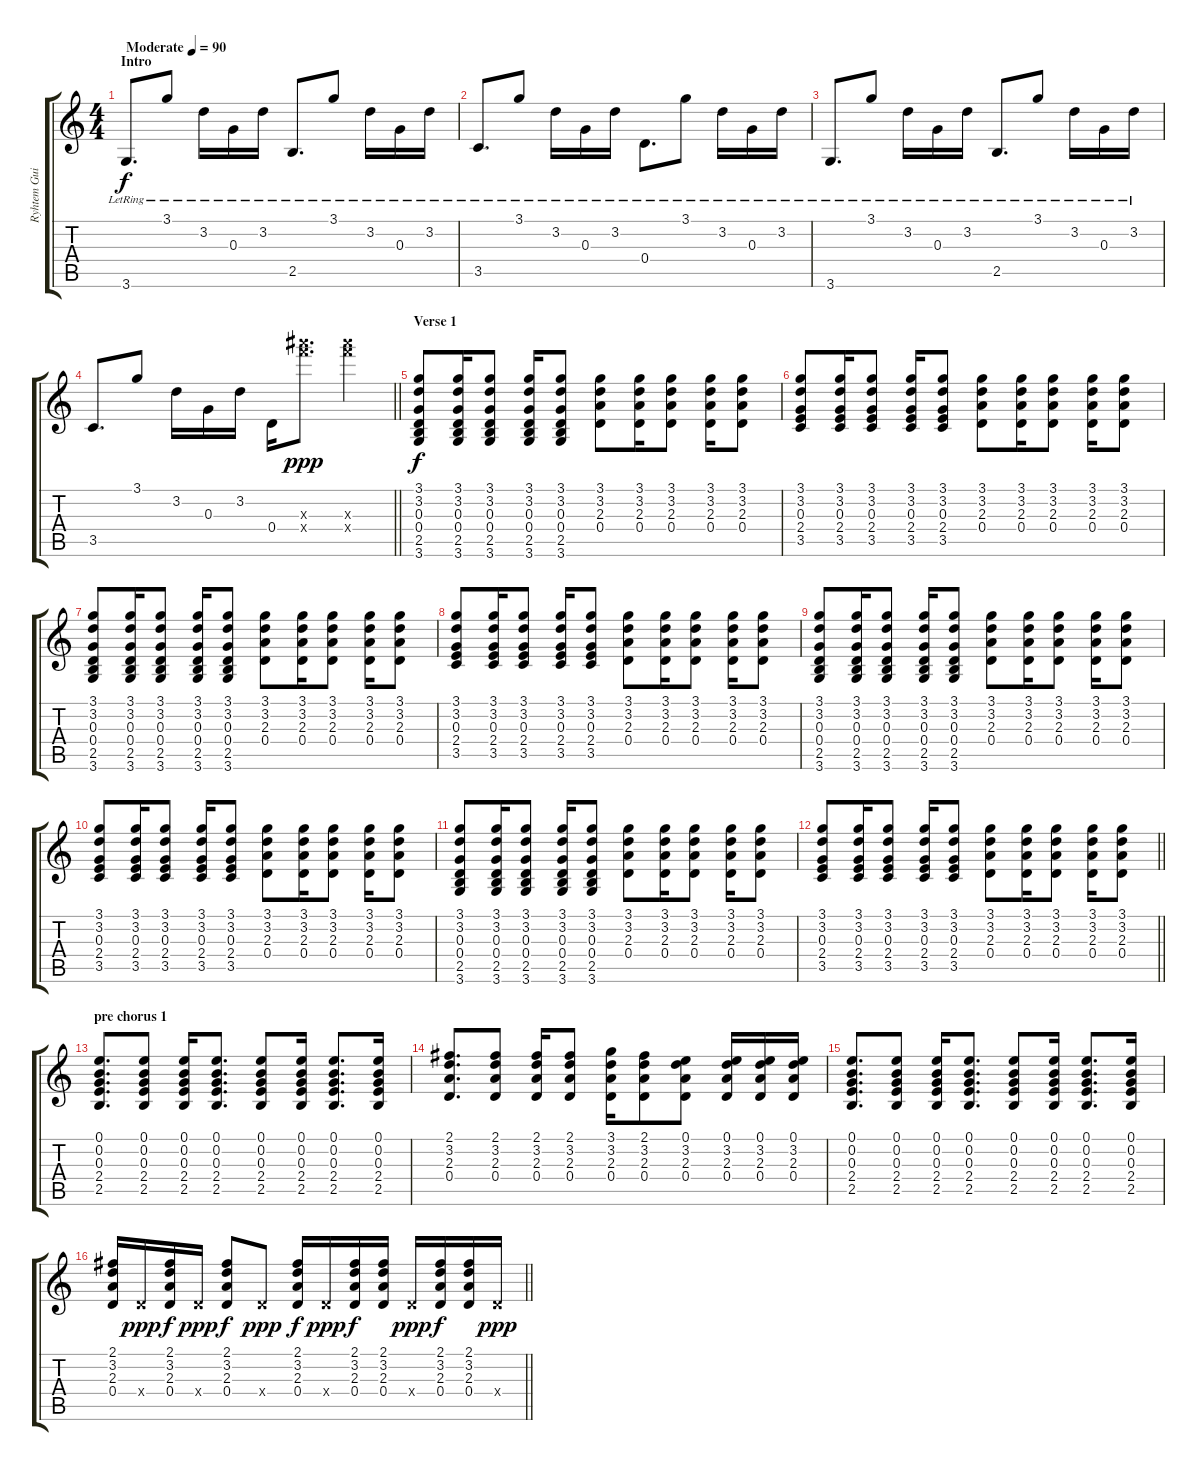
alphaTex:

\track ("Ryhtem Guitar" "Ryhtem Gui") {instrument electricguitarjazz}
\staff {score tabs}
\tuning (E4 B3 G3 D3 A2 E2) {hide}
\ts (4 4)
\section ("" "Intro")
\tempo (90 "Moderate")
\clef g2
\ks c
3.6{lr}.8{d dy f instrument electricguitarjazz} 3.1{lr}.8 3.2{lr}.16 0.3{lr}.16 3.2{lr}.16 2.5{lr}.8{d} 3.1{lr}.8 3.2{lr}.16 0.3{lr}.16 3.2{lr}.16 |
3.5{lr}.8{d} 3.1{lr}.8 3.2{lr}.16 0.3{lr}.16 3.2{lr}.16 0.4{lr}.8{d} 3.1{lr}.8 3.2{lr}.16 0.3{lr}.16 3.2{lr}.16 |
3.6{lr}.8{d} 3.1{lr}.8 3.2{lr}.16 0.3{lr}.16 3.2{lr}.16 2.5{lr}.8{d} 3.1{lr}.8 3.2{lr}.16 0.3{lr}.16 3.2{lr}.16 |
\barLineRight lightlight
3.5.8{d} 3.1.8 3.2.16 0.3.16 3.2.16 0.4.16 (27.3{x} 27.4{x}).8{d dy ppp} (27.3{x} 27.4{x}).4 |
\section ("" "Verse 1")
(3.1 3.2 0.3 0.4 2.5 3.6).8{dy f} (3.1 3.2 0.3 0.4 2.5 3.6).16 (3.1 3.2 0.3 0.4 2.5 3.6).8 (3.1 3.2 0.3 0.4 2.5 3.6).16 (3.1 3.2 0.3 0.4 2.5 3.6).8 (3.1 3.2 2.3 0.4).8 (3.1 3.2 2.3 0.4).16 (3.1 3.2 2.3 0.4).8 (3.1 3.2 2.3 0.4).16 (3.1 3.2 2.3 0.4).8 |
(3.1 3.2 0.3 2.4 3.5).8 (3.1 3.2 0.3 2.4 3.5).16 (3.1 3.2 0.3 2.4 3.5).8 (3.1 3.2 0.3 2.4 3.5).16 (3.1 3.2 0.3 2.4 3.5).8 (3.1 3.2 2.3 0.4).8 (3.1 3.2 2.3 0.4).16 (3.1 3.2 2.3 0.4).8 (3.1 3.2 2.3 0.4).16 (3.1 3.2 2.3 0.4).8 |
(3.1 3.2 0.3 0.4 2.5 3.6).8 (3.1 3.2 0.3 0.4 2.5 3.6).16 (3.1 3.2 0.3 0.4 2.5 3.6).8 (3.1 3.2 0.3 0.4 2.5 3.6).16 (3.1 3.2 0.3 0.4 2.5 3.6).8 (3.1 3.2 2.3 0.4).8 (3.1 3.2 2.3 0.4).16 (3.1 3.2 2.3 0.4).8 (3.1 3.2 2.3 0.4).16 (3.1 3.2 2.3 0.4).8 |
(3.1 3.2 0.3 2.4 3.5).8 (3.1 3.2 0.3 2.4 3.5).16 (3.1 3.2 0.3 2.4 3.5).8 (3.1 3.2 0.3 2.4 3.5).16 (3.1 3.2 0.3 2.4 3.5).8 (3.1 3.2 2.3 0.4).8 (3.1 3.2 2.3 0.4).16 (3.1 3.2 2.3 0.4).8 (3.1 3.2 2.3 0.4).16 (3.1 3.2 2.3 0.4).8 |
(3.1 3.2 0.3 0.4 2.5 3.6).8 (3.1 3.2 0.3 0.4 2.5 3.6).16 (3.1 3.2 0.3 0.4 2.5 3.6).8 (3.1 3.2 0.3 0.4 2.5 3.6).16 (3.1 3.2 0.3 0.4 2.5 3.6).8 (3.1 3.2 2.3 0.4).8 (3.1 3.2 2.3 0.4).16 (3.1 3.2 2.3 0.4).8 (3.1 3.2 2.3 0.4).16 (3.1 3.2 2.3 0.4).8 |
(3.1 3.2 0.3 2.4 3.5).8 (3.1 3.2 0.3 2.4 3.5).16 (3.1 3.2 0.3 2.4 3.5).8 (3.1 3.2 0.3 2.4 3.5).16 (3.1 3.2 0.3 2.4 3.5).8 (3.1 3.2 2.3 0.4).8 (3.1 3.2 2.3 0.4).16 (3.1 3.2 2.3 0.4).8 (3.1 3.2 2.3 0.4).16 (3.1 3.2 2.3 0.4).8 |
(3.1 3.2 0.3 0.4 2.5 3.6).8 (3.1 3.2 0.3 0.4 2.5 3.6).16 (3.1 3.2 0.3 0.4 2.5 3.6).8 (3.1 3.2 0.3 0.4 2.5 3.6).16 (3.1 3.2 0.3 0.4 2.5 3.6).8 (3.1 3.2 2.3 0.4).8 (3.1 3.2 2.3 0.4).16 (3.1 3.2 2.3 0.4).8 (3.1 3.2 2.3 0.4).16 (3.1 3.2 2.3 0.4).8 |
\barLineRight lightlight
(3.1 3.2 0.3 2.4 3.5).8 (3.1 3.2 0.3 2.4 3.5).16 (3.1 3.2 0.3 2.4 3.5).8 (3.1 3.2 0.3 2.4 3.5).16 (3.1 3.2 0.3 2.4 3.5).8 (3.1 3.2 2.3 0.4).8 (3.1 3.2 2.3 0.4).16 (3.1 3.2 2.3 0.4).8 (3.1 3.2 2.3 0.4).16 (3.1 3.2 2.3 0.4).8 |
\section ("" "pre chorus 1")
(0.1 0.2 0.3 2.4 2.5).8{d} (0.1 0.2 0.3 2.4 2.5).8 (0.1 0.2 0.3 2.4 2.5).16 (0.1 0.2 0.3 2.4 2.5).8{d} (0.1 0.2 0.3 2.4 2.5).8 (0.1 0.2 0.3 2.4 2.5).16 (0.1 0.2 0.3 2.4 2.5).8{d} (0.1 0.2 0.3 2.4 2.5).16 |
(2.1 3.2 2.3 0.4).8{d} (2.1 3.2 2.3 0.4).8 (2.1 3.2 2.3 0.4).16 (2.1 3.2 2.3 0.4).8 (3.1 3.2 2.3 0.4).16 (2.1 3.2 2.3 0.4).8 (0.1 3.2 2.3 0.4).8 (0.1 3.2 2.3 0.4).16 (0.1 3.2 2.3 0.4).16 (0.1 3.2 2.3 0.4).16 |
(0.1 0.2 0.3 2.4 2.5).8{d} (0.1 0.2 0.3 2.4 2.5).8 (0.1 0.2 0.3 2.4 2.5).16 (0.1 0.2 0.3 2.4 2.5).8{d} (0.1 0.2 0.3 2.4 2.5).8 (0.1 0.2 0.3 2.4 2.5).16 (0.1 0.2 0.3 2.4 2.5).8{d} (0.1 0.2 0.3 2.4 2.5).16 |
\barLineRight lightlight
(2.1 3.2 2.3 0.4).16 0.4{x}.16{dy ppp} (2.1 3.2 2.3 0.4).16{dy f} 0.4{x}.16{dy ppp} (2.1 3.2 2.3 0.4).8{dy f} 0.4{x}.8{dy ppp} (2.1 3.2 2.3 0.4).16{dy f} 0.4{x}.16{dy ppp} (2.1 3.2 2.3 0.4).16{dy f} (2.1 3.2 2.3 0.4).16 0.4{x}.16{dy ppp} (2.1 3.2 2.3 0.4).16{dy f} (2.1 3.2 2.3 0.4).16 0.4{x}.16{dy ppp}
